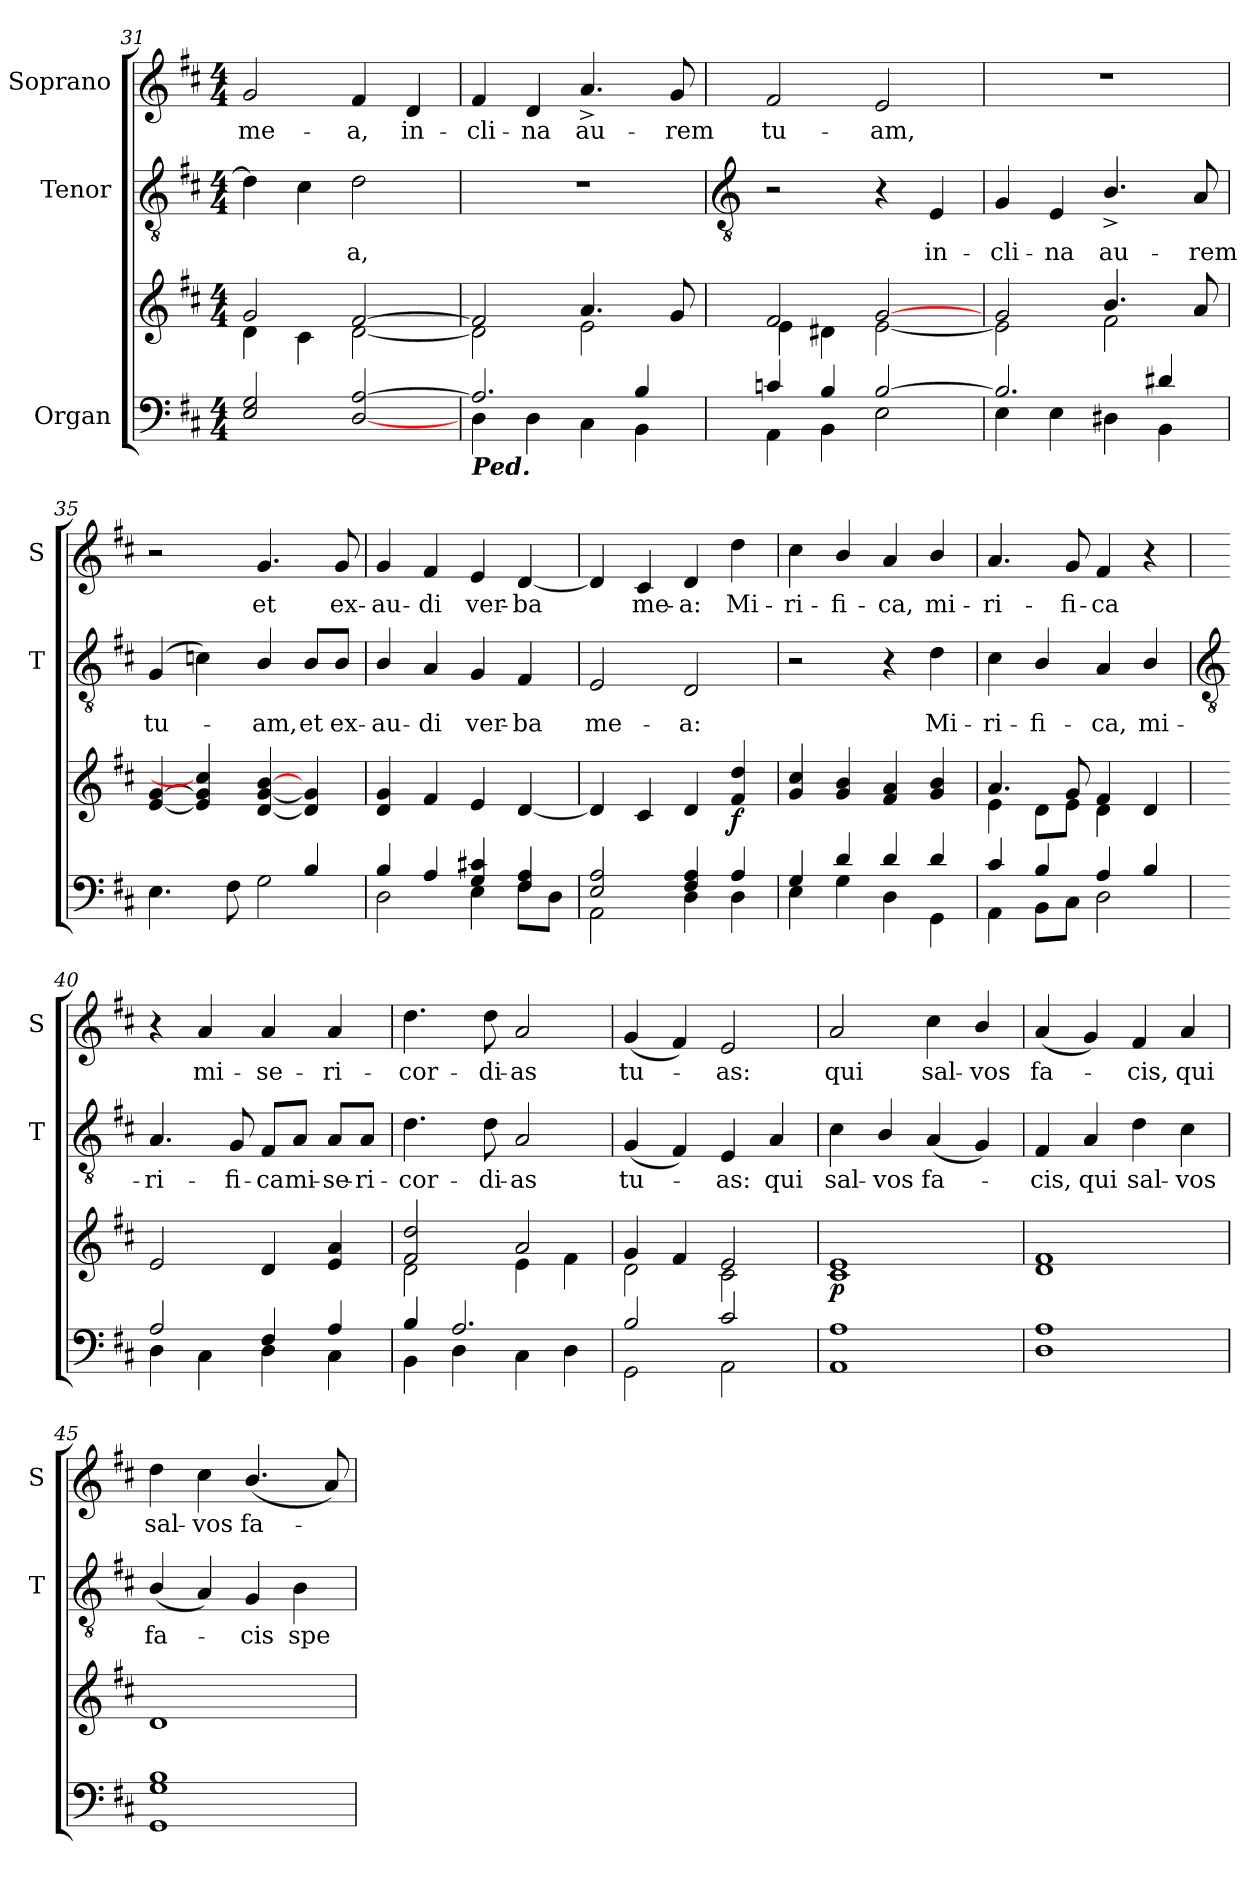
**kern	**kern	**dynam	**kern	**text	**kern	**text
*part3	*part3	*part3	*part2	*part2	*part1	*part1
*staff4	*staff3	*staff3/4	*staff2	*staff2	*staff1	*staff1
*I"Organ	*	*	*I"Tenor	*	*I"Soprano	*
*	*	*	*I'T	*	*I'S	*
*clefF4	*clefG2	*	*clefGv2	*	*clefG2	*
*k[f#c#]	*k[f#c#]	*	*k[f#c#]	*	*k[f#c#]	*
*D:	*D:	*	*D:	*	*D:	*
*M4/4	*M4/4	*	*M4/4	*	*M4/4	*
=31	=31	=31	=31	=31	=31	=31
*^	*^	*	*	*	*	*
!	!	!	!	!	!	!	!	!LO:LY:b
2E/ 2G/	2ryy	2g/	4d\	.	4d]	.	2g	me-
.	.	.	4c#\	.	4c#	.	.	.
!	!	!	!	!	!	!LO:LY:b	!	!LO:LY:b
[2D/ [2A/	2ryy	[2f#/	[2d\	.	2d	a,	4f#	-a,
!	!	!	!	!	!	!	!	!LO:LY:b
.	.	.	.	.	.	.	4d	in-
=32	=32	=32	=32	=32	=32	=32	=32	=32
!LO:TX:b:Bi:t=Ped.	!	!	!	!	!	!	!	!
!	!	!	!	!	!	!	!	!LO:LY:b
2.A/]	4D\	2f#/]	2d\]	.	1r	.	4f#	-cli-
!	!	!	!	!	!	!	!	!LO:LY:b
.	4D\	.	.	.	.	.	4d	-na
!	!	!	!	!	!	!	!	!LO:LY:b
.	4C#\	4.a/	2e\	.	.	.	4.a^	au-
4B/	4BB\	.	.	.	.	.	.	.
!	!	!	!	!	!	!	!	!LO:LY:b
.	.	8g/	.	.	.	.	8g	-rem
!!LO:LB:g=z
=33	=33	=33	=33	=33	=33	=33	=33	=33
*	*	*	*	*	*clefGv2	*	*	*
!	!	!	!	!	!	!	!	!LO:LY:b
4cn/	4AA\	2f#/	4e\	.	2r	.	2f#	tu-
4B/	4BB\	.	4d#X\	.	.	.	.	.
!	!	!	!	!	!	!	!	!LO:LY:b
[2B/	2E\	[2g/	[2e\	.	4r	.	2e	-am,
!	!	!	!	!	!	!LO:LY:b	!	!
.	.	.	.	.	4E	in-	.	.
=34	=34	=34	=34	=34	=34	=34	=34	=34
!	!	!	!	!	!	!LO:LY:b	!	!
2.B/]	4E\	2g/	2e\]	.	4G	-cli-	1r	.
!	!	!	!	!	!	!LO:LY:b	!	!
.	4E\	.	.	.	4E	-na	.	.
!	!	!	!	!	!	!LO:LY:b	!	!
.	4D#X\	4.b/	2f#\	.	4.B^/	au-	.	.
4d#X/	4BB\	.	.	.	.	.	.	.
!	!	!	!	!	!	!LO:LY:b	!	!
.	.	8a/	.	.	8A	-rem	.	.
=35	=35	=35	=35	=35	=35	=35	=35	=35
!	!	!	!	!	!	!LO:LY:b	!	!
2.ryy	4.E\	[4e/ [4g/	2ryy	.	(<4G	tu-	2r	.
.	.	4e/] 4g/] 4cc/]	.	.	4cn)	.	.	.
.	8F#\	.	.	.	.	.	.	.
!	!	!	!	!	!	!LO:LY:b	!	!LO:LY:b
.	2G\	[4d/ [4g/ [4b/	2ryy	.	4B/	am,	4.g	et
!	!	!	!	!	!	!LO:LY:b	!	!
4B/	.	4d/] 4g/]	.	.	8B/L	et	.	.
!	!	!	!	!	!	!LO:LY:b	!	!LO:LY:b
.	.	.	.	.	8B/J	ex-	8g	ex-
=36	=36	=36	=36	=36	=36	=36	=36	=36
!	!	!	!	!	!	!LO:LY:b	!	!LO:LY:b
4B/	2D\	4d/ 4g/	2ryy	.	4B/	-au-	4g	-au-
!	!	!	!	!	!	!LO:LY:b	!	!LO:LY:b
4A/	.	4f#/	.	.	4A	-di	4f#	-di
!	!	!	!	!	!	!LO:LY:b	!	!LO:LY:b
4G/ 4c#X/	4E\	4e/	2ryy	.	4G	ver-	4e	ver-
!	!	!	!	!	!	!LO:LY:b	!	!LO:LY:b
4F#/ 4A/	8F#\L	[4d/	.	.	4F#	-ba	[4d	-ba
.	8D\J	.	.	.	.	.	.	.
=37	=37	=37	=37	=37	=37	=37	=37	=37
!	!	!	!	!	!	!LO:LY:b	!	!
2E/ 2A/	2AA\	4d/]	2ryy	.	2E	me-	4d]	.
!	!	!	!	!	!	!	!	!LO:LY:b
.	.	4c#/	.	.	.	.	4c#	me-
!	!	!	!	!	!	!LO:LY:b	!	!LO:LY:b
4F#/ 4A/	4D\	4d/	2ryy	.	2D	-a:	4d	-a:
!	!	!	!	!LO:DY:b	!	!	!	!LO:LY:b
4A/	4D\	4f#/ 4dd/	.	f	.	.	4dd	Mi-
=38	=38	=38	=38	=38	=38	=38	=38	=38
!	!	!	!	!	!	!	!	!LO:LY:b
4G/	4E\	4g/ 4cc#/	2ryy	.	2r	.	4cc#	-ri-
!	!	!	!	!	!	!	!	!LO:LY:b
4d/	4G\	4g/ 4b/	.	.	.	.	4b/	-fi-
!	!	!	!	!	!	!	!	!LO:LY:b
4d/	4D\	4f#/ 4a/	2ryy	.	4r	.	4a	-ca,
!	!	!	!	!	!	!LO:LY:b	!	!LO:LY:b
4d/	4GG\	4g/ 4b/	.	.	4d	Mi-	4b/	mi-
=39	=39	=39	=39	=39	=39	=39	=39	=39
!	!	!	!	!	!	!LO:LY:b	!	!LO:LY:b
4c#/	4AA\	4.a/	4e\	.	4c#	-ri-	4.a	-ri-
!	!	!	!	!	!	!LO:LY:b	!	!
4B/	8BB\L	.	8d\L	.	4B/	-fi-	.	.
!	!	!	!	!	!	!	!	!LO:LY:b
.	8C#\J	8g/	8e\J	.	.	.	8g	-fi-
!	!	!	!	!	!	!LO:LY:b	!	!LO:LY:b
4A/	2D\	4f#/	4d\	.	4A	-ca,	4f#	-ca
!	!	!	!	!	!	!LO:LY:b	!	!
4B/	.	4d/	4ryy	.	4B/	mi-	4r	.
*v	*v	*	*	*	*	*	*	*
!!LO:LB:g=z
=40	=40	=40	=40	=40	=40	=40	=40
*	*	*	*	*clefGv2	*	*	*
*^	*	*	*	*	*	*	*
*	*^	*	*	*	*	*	*	*
!	!	!	!	!	!	!	!LO:LY:b	!	!
2A/	4D\	1ryy	2e/	2ryy	.	4.A	-ri-	4r	.
!	!	!	!	!	!	!	!	!	!LO:LY:b
.	4C#\	.	.	.	.	.	.	4a	mi-
!	!	!	!	!	!	!	!LO:LY:b	!	!
.	.	.	.	.	.	8G	-fi-	.	.
!	!	!	!	!	!	!	!LO:LY:b	!	!LO:LY:b
4F#/	4D\	.	4d/	2ryy	.	8F#/L	-ca	4a	-se-
!	!	!	!	!	!	!	!LO:LY:b	!	!
.	.	.	.	.	.	8A/J	mi-	.	.
!	!	!	!	!	!	!	!LO:LY:b	!	!LO:LY:b
4A/	4C#\	.	4e/ 4a/	.	.	8A/L	-se-	4a	-ri-
!	!	!	!	!	!	!	!LO:LY:b	!	!
.	.	.	.	.	.	8A/J	-ri-	.	.
=41	=41	=41	=41	=41	=41	=41	=41	=41	=41
!	!	!	!	!	!	!	!LO:LY:b	!	!LO:LY:b
4B/	4BB\	1ryy	2f#/ 2dd/	2d\	.	4.d	-cor-	4.dd	-cor-
2.A/	4D\	.	.	.	.	.	.	.	.
!	!	!	!	!	!	!	!LO:LY:b	!	!LO:LY:b
.	.	.	.	.	.	8d	-di-	8dd	-di-
!	!	!	!	!	!	!	!LO:LY:b	!	!LO:LY:b
.	4C#\	.	2a/	4e\	.	2A	-as	2a	-as
.	4D\	.	.	4f#\	.	.	.	.	.
=42	=42	=42	=42	=42	=42	=42	=42	=42	=42
!	!	!	!	!	!	!	!LO:LY:b	!	!LO:LY:b
2B/	2GG\	1ryy	4g/	2d\	.	(<4G	tu-	(<4g	tu-
.	.	.	4f#/	.	.	4F#)	.	4f#)	.
!	!	!	!	!	!	!	!LO:LY:b	!	!LO:LY:b
2c#/	2AA\	.	2e/	2c#\	.	4E	as:	2e	as:
!	!	!	!	!	!	!	!LO:LY:b	!	!
.	.	.	.	.	.	4A	qui	.	.
=43	=43	=43	=43	=43	=43	=43	=43	=43	=43
!	!	!	!	!	!LO:DY:b	!	!LO:LY:b	!	!LO:LY:b
1A/	1AA\	1ryy	1e/	1c#\	p	4c#	sal-	2a	qui
!	!	!	!	!	!	!	!LO:LY:b	!	!
.	.	.	.	.	.	4B/	-vos	.	.
!	!	!	!	!	!	!	!LO:LY:b	!	!LO:LY:b
.	.	.	.	.	.	(<4A	fa-	4cc#	sal-
!	!	!	!	!	!	!	!	!	!LO:LY:b
.	.	.	.	.	.	4G)	.	4b/	-vos
=44	=44	=44	=44	=44	=44	=44	=44	=44	=44
!	!	!	!	!	!	!	!LO:LY:b	!	!LO:LY:b
1A/	1D\	1ryy	1f#/	1d\	.	4F#	cis,	(<4a	fa-
!	!	!	!	!	!	!	!LO:LY:b	!	!
.	.	.	.	.	.	4A	qui	4g)	.
!	!	!	!	!	!	!	!LO:LY:b	!	!LO:LY:b
.	.	.	.	.	.	4d	sal-	4f#	cis,
!	!	!	!	!	!	!	!LO:LY:b	!	!LO:LY:b
.	.	.	.	.	.	4c#	-vos	4a	qui
=45	=45	=45	=45	=45	=45	=45	=45	=45	=45
!	!	!	!	!	!	!	!LO:LY:b	!	!LO:LY:b
1G/ 1B/	1GG\	1ryy	1d/	2ryy	.	(<4B/	fa-	4dd	sal-
!	!	!	!	!	!	!	!	!	!LO:LY:b
.	.	.	.	.	.	4A)	.	4cc#	-vos
!	!	!	!	!	!	!	!LO:LY:b	!	!LO:LY:b
.	.	.	.	2ryy	.	4G	cis	(<4.b/	fa-
!	!	!	!	!	!	!	!LO:LY:b	!	!
.	.	.	.	.	.	4B	spe-	.	.
.	.	.	.	.	.	.	.	8a)	.
*v	*v	*v	*	*	*	*	*	*	*
*	*v	*v	*	*	*	*	*
=	=	=	=	=	=	=
*-	*-	*-	*-	*-	*-	*-
